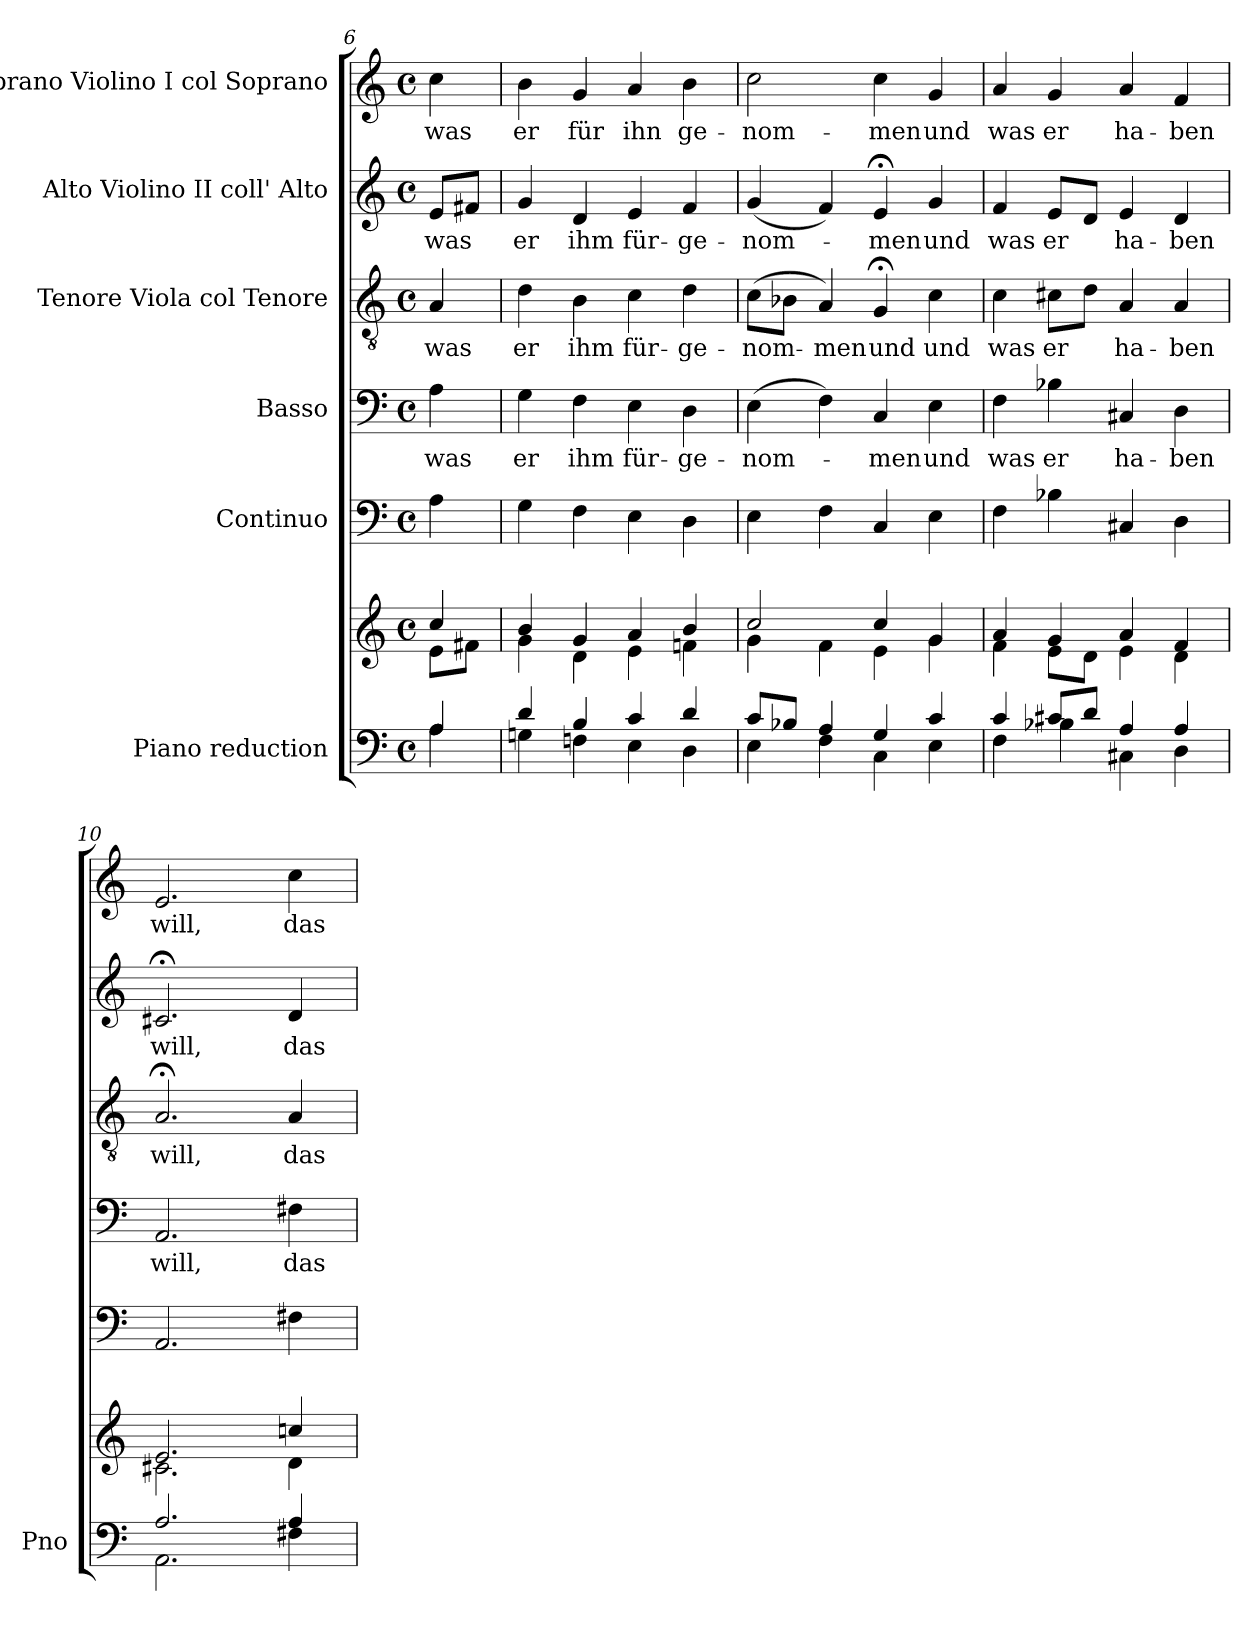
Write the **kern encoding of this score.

**kern	**kern	**kern	**kern	**text	**kern	**text	**kern	**text	**kern	**text
*part6	*part6	*part5	*part4	*part4	*part3	*part3	*part2	*part2	*part1	*part1
*staff7	*staff6	*staff5	*staff4	*staff4	*staff3	*staff3	*staff2	*staff2	*staff1	*staff1
*I"Piano reduction	*	*I"Continuo	*I"Basso	*	*I"Tenore Viola col Tenore	*	*I"Alto Violino II coll' Alto	*	*I"Soprano Violino I col Soprano	*
*I'Pno	*	*	*	*	*	*	*	*	*	*
*clefF4	*clefG2	*clefF4	*clefF4	*	*clefGv2	*	*clefG2	*	*clefG2	*
*k[]	*k[]	*k[]	*k[]	*	*k[]	*	*k[]	*	*k[]	*
*M4/4	*M4/4	*M4/4	*M4/4	*	*M4/4	*	*M4/4	*	*M4/4	*
*met(c)	*met(c)	*met(c)	*met(c)	*	*met(c)	*	*met(c)	*	*met(c)	*
=6	=6	=6	=6	=6	=6	=6	=6	=6	=6	=6
*^	*^	*	*	*	*	*	*	*	*	*
!	!	!	!	!	!	!LO:LY:b	!	!LO:LY:b	!	!LO:LY:b	!	!LO:LY:b
4A/	4A\	4cc/	8e\L	4A\	4A\	was	4A/	was	8e/L	was	4cc\	was
.	.	.	8f#X\J	.	.	.	.	.	8f#X/J	.	.	.
=7	=7	=7	=7	=7	=7	=7	=7	=7	=7	=7	=7	=7
!	!	!	!	!	!	!LO:LY:b	!	!LO:LY:b	!	!LO:LY:b	!	!LO:LY:b
4d/	4Gn\	4b/	4g\	4G\	4G\	er	4d\	er	4g/	er	4b\	er
!	!	!	!	!	!	!LO:LY:b	!	!LO:LY:b	!	!LO:LY:b	!	!LO:LY:b
4B/	4Fn\	4g/	4d\	4F\	4F\	ihm	4B\	ihm	4d/	ihm	4g/	für
!	!	!	!	!	!	!LO:LY:b	!	!LO:LY:b	!	!LO:LY:b	!	!LO:LY:b
4c/	4E\	4a/	4e\	4E\	4E\	für-	4c\	für-	4e/	für-	4a/	ihn
!	!	!	!	!	!	!LO:LY:b	!	!LO:LY:b	!	!LO:LY:b	!	!LO:LY:b
4d/	4D\	4b/	4fn\	4D\	4D\	-ge-	4d\	-ge-	4f/	-ge-	4b\	ge-
!!LO:LB:g=z
=8	=8	=8	=8	=8	=8	=8	=8	=8	=8	=8	=8	=8
!	!	!	!	!	!	!LO:LY:b	!	!LO:LY:b	!	!LO:LY:b	!	!LO:LY:b
8c/L	4E\	2cc/	4g\	4E\	(4E\	-nom-	(8c\L	-nom-	(4g/	-nom-	2cc\	nom-
8B-X/J	.	.	.	.	.	.	8B-X\J	.	.	.	.	.
!	!	!	!	!	!	!	!	!LO:LY:b	!	!	!	!
4A/	4F\	.	4f\	4F\	4F\)	.	4A/)	-men	4f/)	.	.	.
!	!	!	!	!	!	!LO:LY:b	!	!LO:LY:b	!	!LO:LY:b	!	!LO:LY:b
4G/	4C<\	4cc>/	4e\	4C>/	4C>/	-men	4G;</	und	4e;</	-men	4cc>\	men
!	!	!	!	!	!	!LO:LY:b	!	!LO:LY:b	!	!LO:LY:b	!	!LO:LY:b
4c/	4E\	4g/	4g\	4E\	4E\	und	4c\	und	4g/	und	4g/	und
=9	=9	=9	=9	=9	=9	=9	=9	=9	=9	=9	=9	=9
!	!	!	!	!	!	!LO:LY:b	!	!LO:LY:b	!	!LO:LY:b	!	!LO:LY:b
4c/	4F\	4a/	4f\	4F\	4F\	was	4c\	was	4f/	was	4a/	was
!	!	!	!	!	!	!LO:LY:b	!	!LO:LY:b	!	!LO:LY:b	!	!LO:LY:b
8c#X/L	4B-X\	4g/	8e\L	4B-X\	4B-X\	er	8c#X\L	er	8e/L	er	4g/	er
8d/J	.	.	8d\J	.	.	.	8d\J	.	8d/J	.	.	.
!	!	!	!	!	!	!LO:LY:b	!	!LO:LY:b	!	!LO:LY:b	!	!LO:LY:b
4A/	4C#X\	4a/	4e\	4C#X/	4C#X/	ha-	4A/	ha-	4e/	ha-	4a/	ha-
!	!	!	!	!	!	!LO:LY:b	!	!LO:LY:b	!	!LO:LY:b	!	!LO:LY:b
4A/	4D\	4f/	4d\	4D\	4D\	-ben	4A/	-ben	4d/	-ben	4f/	ben
=10	=10	=10	=10	=10	=10	=10	=10	=10	=10	=10	=10	=10
!	!	!	!	!	!	!LO:LY:b	!	!LO:LY:b	!	!LO:LY:b	!	!LO:LY:b
2.A/	2.AA<\	2.e>/	2.c#X\	2.AA>/	2.AA>/	will,	2.A;</	will,	2.c#X;</	will,	2.e>/	will,
!	!	!	!	!	!	!LO:LY:b	!	!LO:LY:b	!	!LO:LY:b	!	!LO:LY:b
4A/	4F#X\	4ccn/	4d\	4F#X\	4F#X\	das	4A/	das	4d/	das	4cc\	das
*v	*v	*	*	*	*	*	*	*	*	*	*	*
*	*v	*v	*	*	*	*	*	*	*	*	*
=	=	=	=	=	=	=	=	=	=	=
*-	*-	*-	*-	*-	*-	*-	*-	*-	*-	*-
